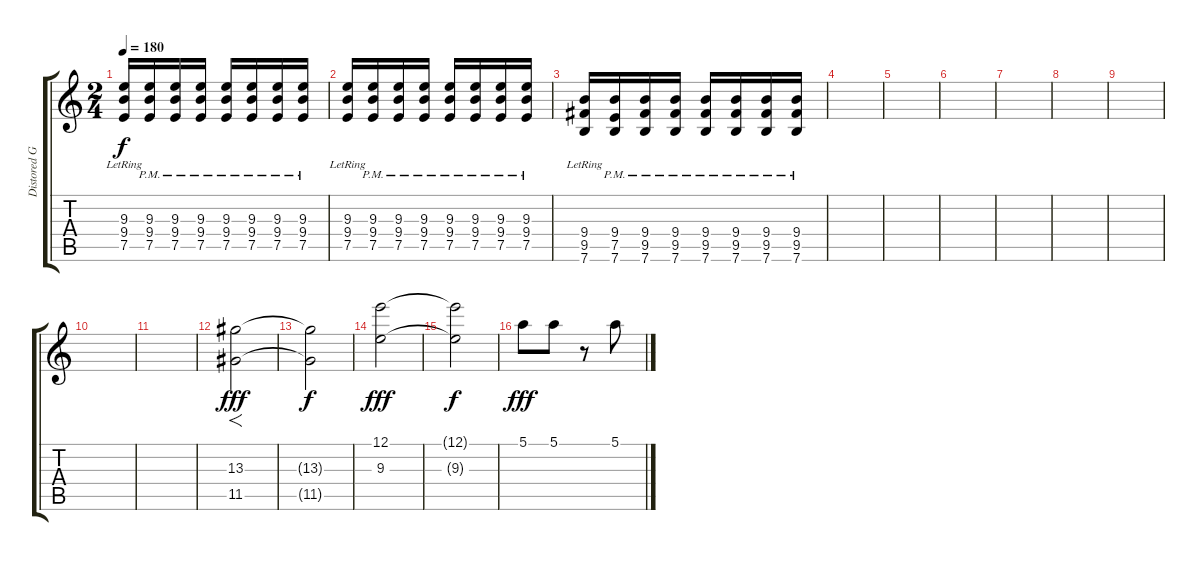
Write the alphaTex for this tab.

\track ("Distored Guitar" "Distored G") {instrument distortionguitar}
\staff {score tabs}
\tuning (E4 B3 G3 D3 A2 E2) {hide}
\ts (2 4)
\tempo 180
\clef g2
\ks c
(9.3{lr} 9.4 7.5).16{dy f} (9.3{pm} 9.4{pm} 7.5{pm}).16 (9.3{pm} 9.4{pm} 7.5{pm}).16 (9.3{pm} 9.4{pm} 7.5{pm}).16 (9.3{pm} 9.4{pm} 7.5{pm}).16 (9.3{pm} 9.4{pm} 7.5{pm}).16 (9.3{pm} 9.4{pm} 7.5{pm}).16 (9.3{pm} 9.4{pm} 7.5{pm}).16 |
(9.3{lr} 9.4 7.5).16 (9.3{pm} 9.4{pm} 7.5{pm}).16 (9.3{pm} 9.4{pm} 7.5{pm}).16 (9.3{pm} 9.4{pm} 7.5{pm}).16 (9.3{pm} 9.4{pm} 7.5{pm}).16 (9.3{pm} 9.4{pm} 7.5{pm}).16 (9.3{pm} 9.4{pm} 7.5{pm}).16 (9.3{pm} 9.4{pm} 7.5{pm}).16 |
(9.4{lr} 9.5{lr} 7.6{lr}).16 (9.4{pm} 7.5{pm} 7.6{pm}).16 (9.4{pm} 9.5{pm} 7.6{pm}).16 (9.4{pm} 9.5{pm} 7.6{pm}).16 (9.4{pm} 9.5{pm} 7.6{pm}).16 (9.4{pm} 9.5{pm} 7.6{pm}).16 (9.4{pm} 9.5{pm} 7.6{pm}).16 (9.4{pm} 9.5{pm} 7.6{pm}).16 |
|
|
|
|
|
|
|
|
(13.3 11.5).2{f dy fff} |
(13.3{t} 11.5{t}).2{dy f} |
(12.1 9.3).2{dy fff} |
(12.1{t} 9.3{t}).2{dy f} |
5.1.8{dy fff balance 16} 5.1.8 r.8 5.1.8
